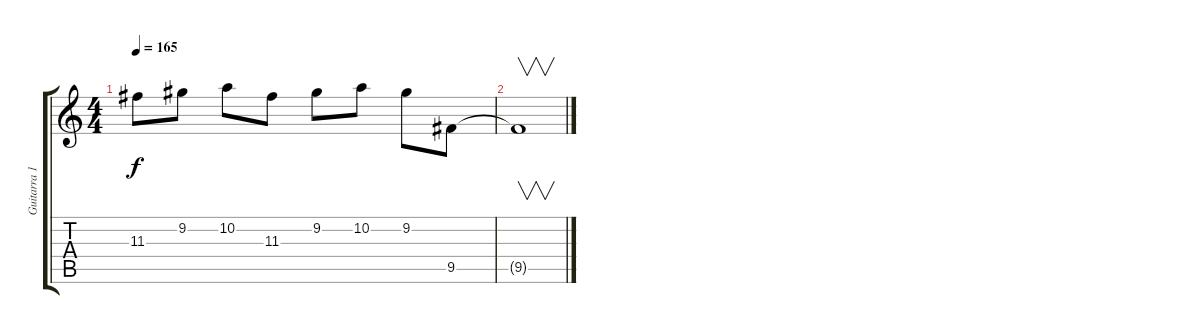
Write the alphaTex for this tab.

\track ("Guitarra 1" "Guitarra 1") {instrument distortionguitar}
\staff {score tabs}
\tuning (E4 B3 G3 D3 A2 E2) {hide}
\ts (4 4)
\tempo 165
\clef g2
\ks c
11.3.8{dy f} 9.2.8 10.2.8 11.3.8 9.2.8 10.2.8 9.2.8 9.5.8 |
9.5{t}.1{v}
